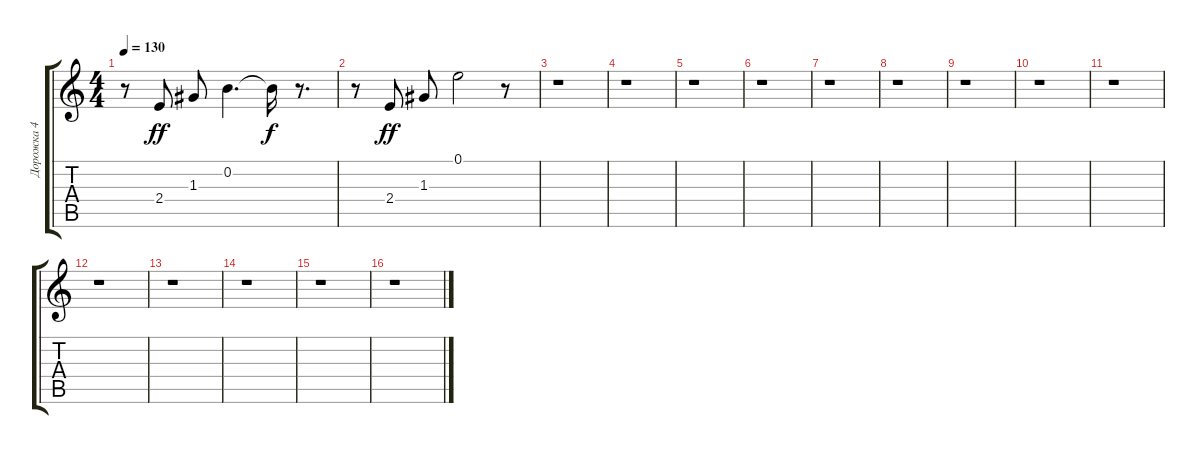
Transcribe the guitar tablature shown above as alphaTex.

\track ("Дорожка 4" "Дорожка 4") {instrument distortionguitar}
\staff {score tabs}
\tuning (E4 B3 G3 D3 A2 E2) {hide}
\ts (4 4)
\tempo 130
\clef g2
\ks c
r.8{dy ff} 2.4.8 1.3.8 0.2.4{d} 0.2{t}.16{dy f} r.8{d} |
r.8 2.4.8{dy ff} 1.3.8 0.1.2 r.8 |
r.1 |
r.1 |
r.1 |
r.1 |
r.1 |
r.1 |
r.1 |
r.1 |
r.1 |
r.1 |
r.1 |
r.1 |
r.1 |
r.1
